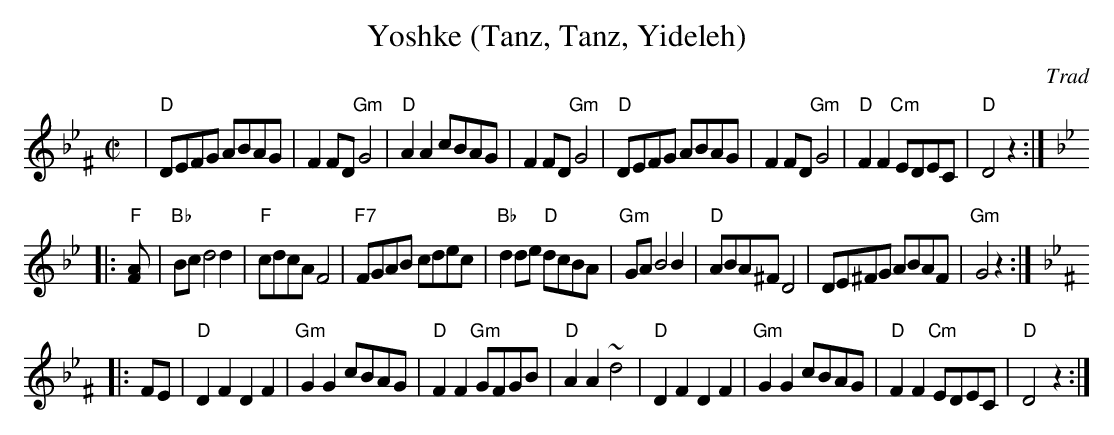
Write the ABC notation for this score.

X:1
T: Yoshke (Tanz, Tanz, Yideleh)
O: Trad
M: C|
L: 1/8
K: DPhr^F
|  "D"DEFG ABAG | F2FD "Gm"G4 | "D"A2A2 cBAG | F2FD "Gm"G4 \
|  "D"DEFG ABAG | F2FD "Gm"G4 | "D"F2F2 "Cm"EDEC | "D"D4 z2 :|
K: Bb
|: "F"[F2A] \
|  "Bb"Bcd4 d2 | "F"cdcA F4 | "F7"FGAB cdec | "Bb"d2de "D"dcBA \
|  "Gm"GAB4 B2 | "D"ABA^F D4 | DE^FG ABAF | "Gm"G4 z2 :|
K: DPhr^F
|: FE \
|  "D"D2F2 D2F2 | "Gm"G2G2 cBAG | "D"F2F2 "Gm"GFGB | "D"A2A2 ~d4 \
|  "D"D2F2 D2F2 | "Gm"G2G2 cBAG | "D"F2F2 "Cm"EDEC | "D"D4 z2 :|
